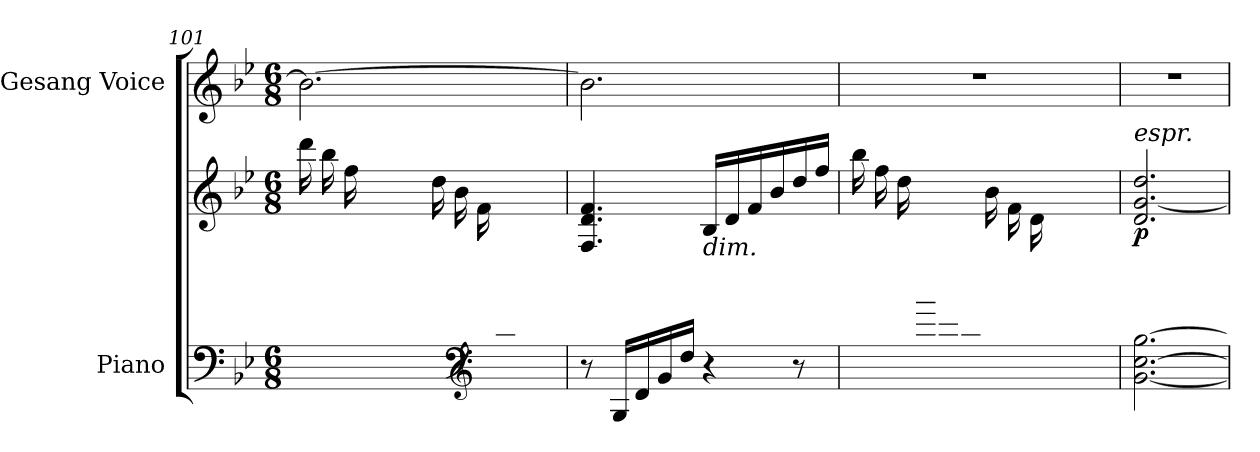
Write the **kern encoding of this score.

**kern	**kern	**dynam	**kern
*part2	*part2	*part2	*part1
*staff3	*staff2	*staff2/3	*staff1
*I"Piano	*	*	*I"Gesang Voice
*I'Pno	*	*	*
*clefF4	*clefG2	*	*clefG2
*k[b-e-]	*k[b-e-]	*	*k[b-e-]
*M6/8	*M6/8	*	*M6/8
=101	=101	=101	=101
*^	*	*	*
8.ryy	2ryy	16ddd\LL	.	2.b-\_
.	.	16bb-\	.	.
*clefG2	*	*	*	*
.	.	16ff\	.	.
16dd/	.	8.ryy	.	.
16b-/	.	.	.	.
16f/JJ	.	.	.	.
8.ryy	.	(16dd\LL	.	.
.	.	16b-\	.	.
*clefF4	*	*	*	*
.	4ryy	16f\	.	.
16d/	.	8.ryy	.	.
16B-/	.	.	.	.
16F/JJ)	.	.	.	.
*v	*v	*	*	*
=102	=102	=102	=102
8r	4.F/ 4.d/ 4.f/	.	2.b-\]
16BBB-/LL	.	.	.
16FF/	.	.	.
16BB-/	.	.	.
16F/JJ	.	.	.
!	!LO:TX:b:i:t=dim.	!	!
4r	16B-/LL	.	.
.	16d/	.	.
.	16f/	.	.
.	16b-/	.	.
8r	16dd/	.	.
.	16ff/JJ	.	.
=103	=103	=103	=103
*^	*	*	*
8.ryy	4.ryy	16bb-\LL	.	2.r
.	.	16ff\	.	.
.	.	16dd\	.	.
16b-/	.	8.ryy	.	.
16f/	.	.	.	.
16d/JJ	.	.	.	.
8.ryy	4ryy	16b-\LL	.	.
.	.	16f\	.	.
.	.	16d\	.	.
16B-/	.	8.ryy	.	.
16F/	16ryy	.	.	.
16D/JJ	16ryy	.	.	.
=104	=104	=104	=104	=104
!	!	!LO:TX:i:t=espr.	!	!
!	!	!	!LO:DY:b	!
*v	*v	*	*	*
[2.BB-\ [>2.E-\ [2.B-\	2.d/ [<2.g/ 2.dd/	p	2.r
=	=	=	=
*-	*-	*-	*-
